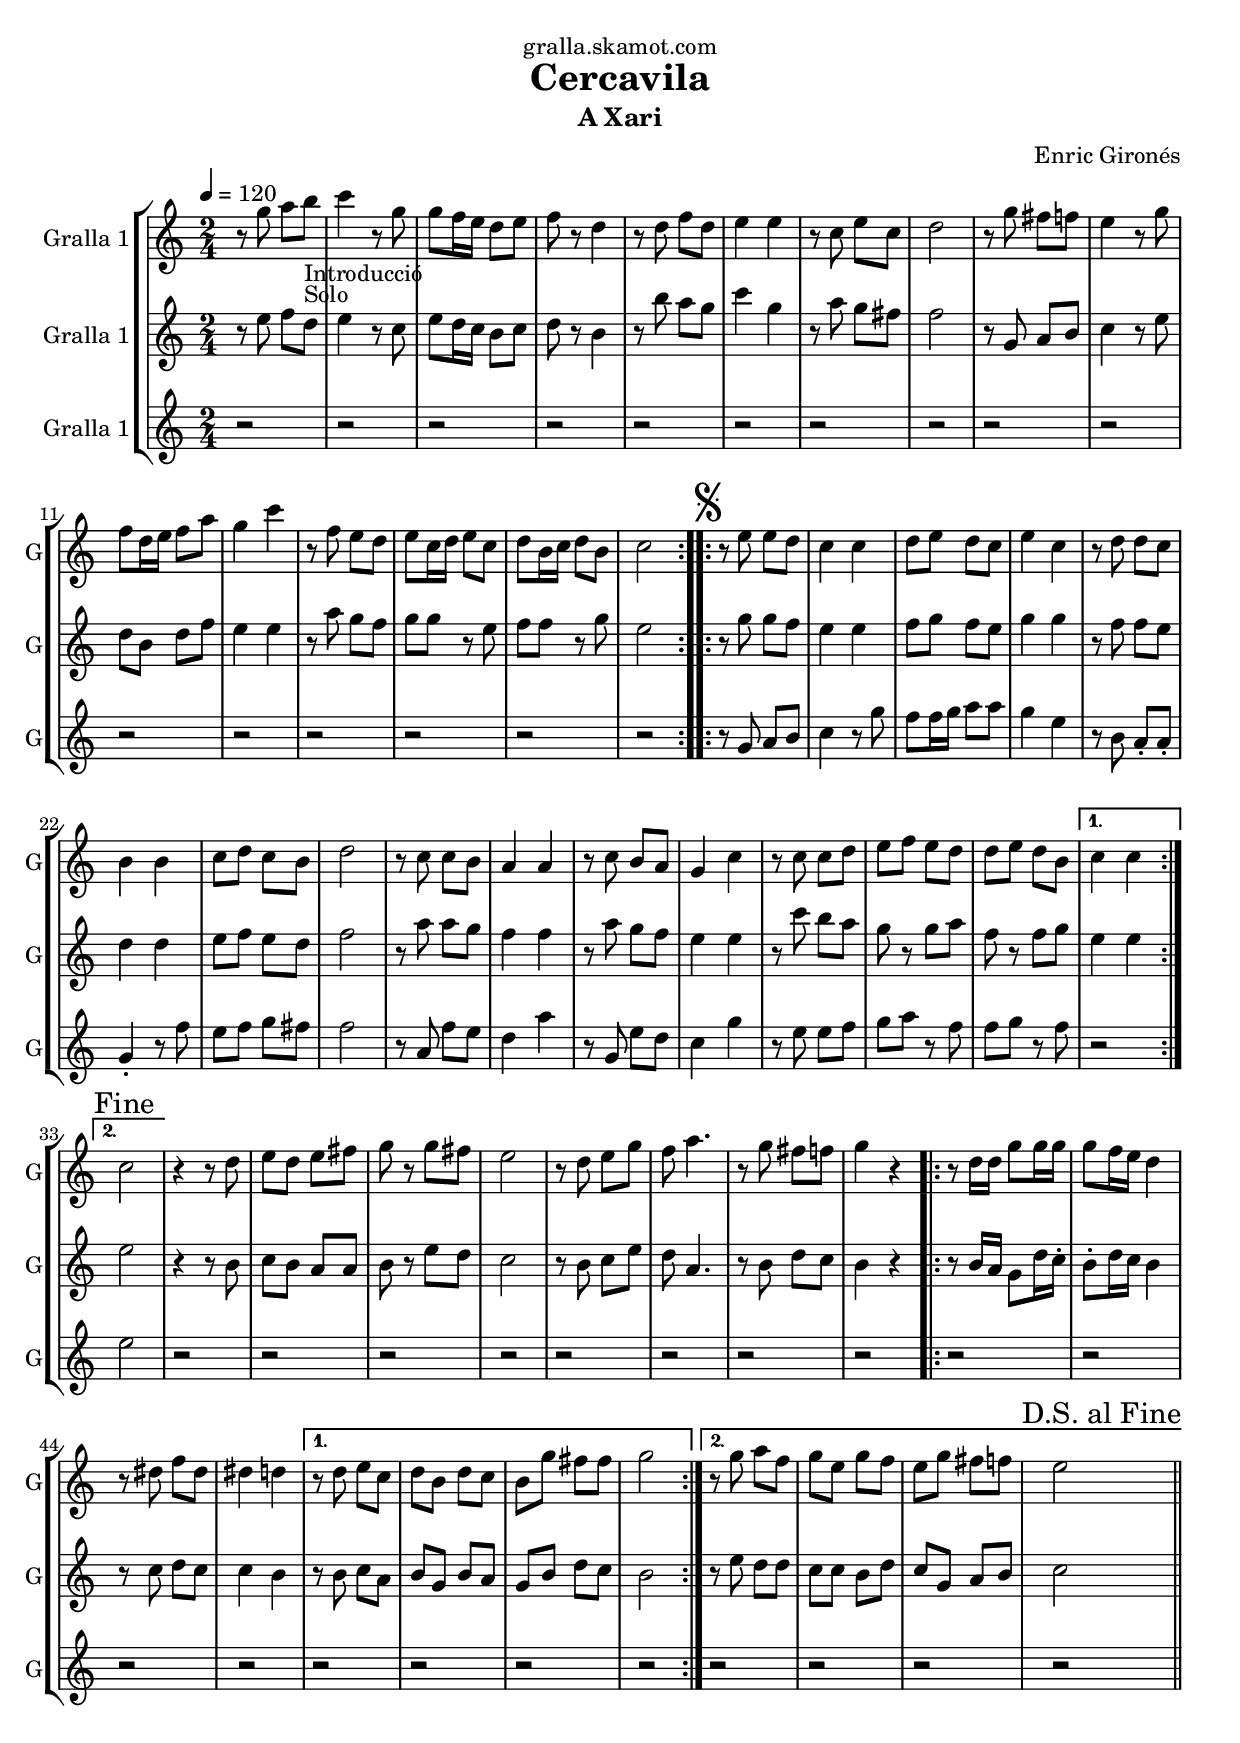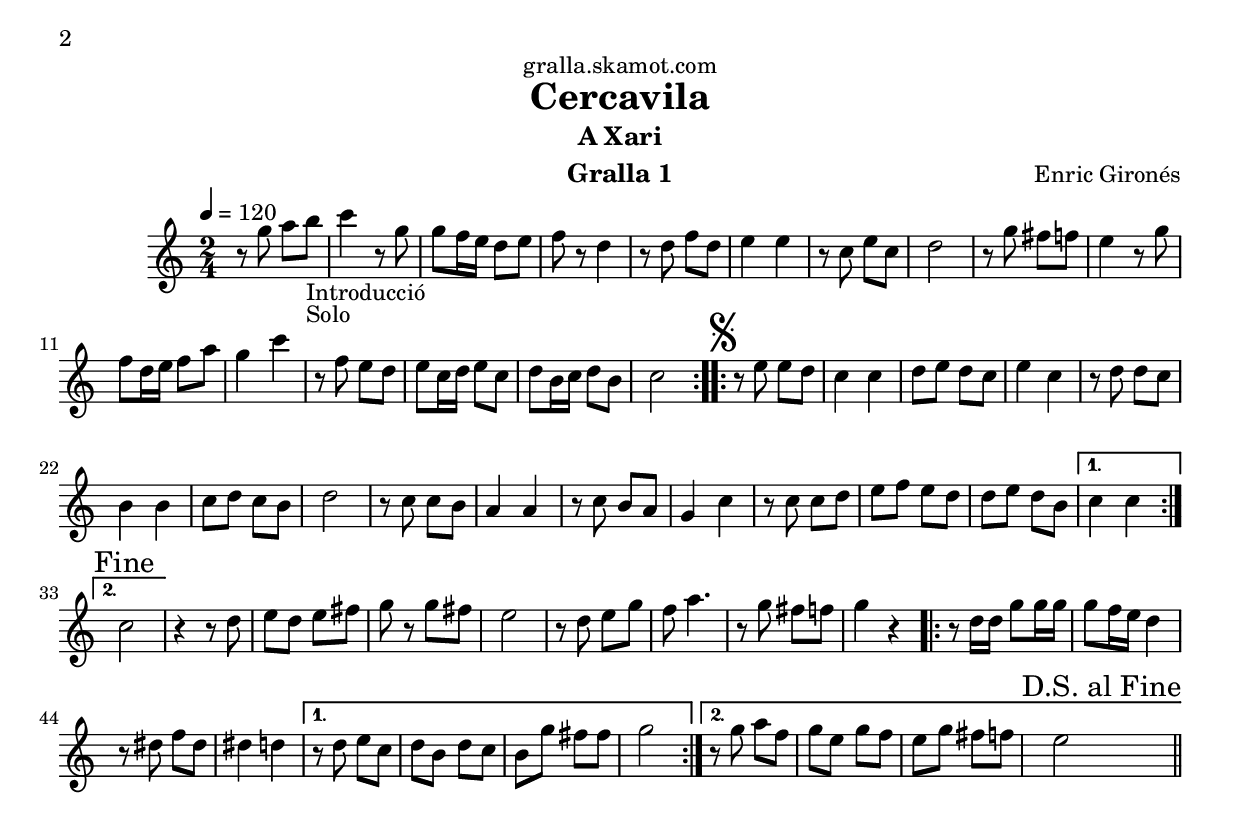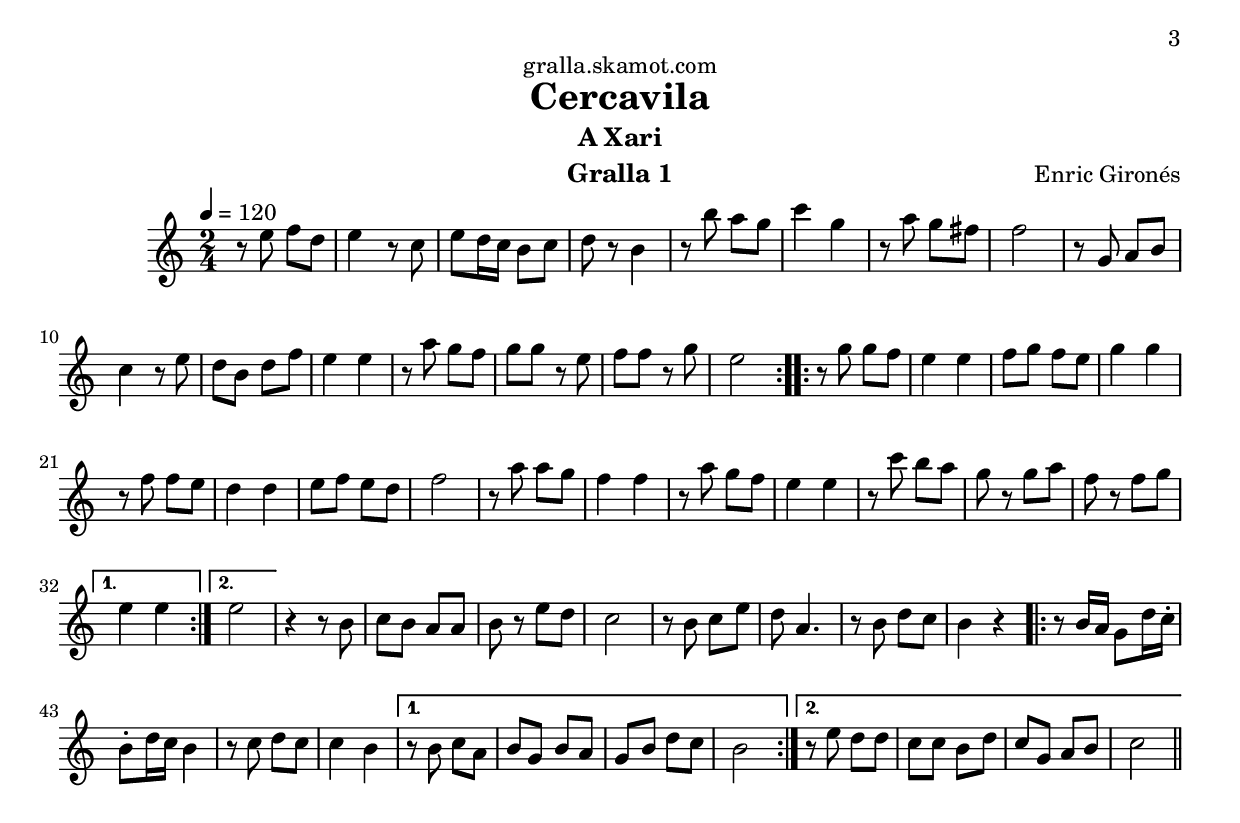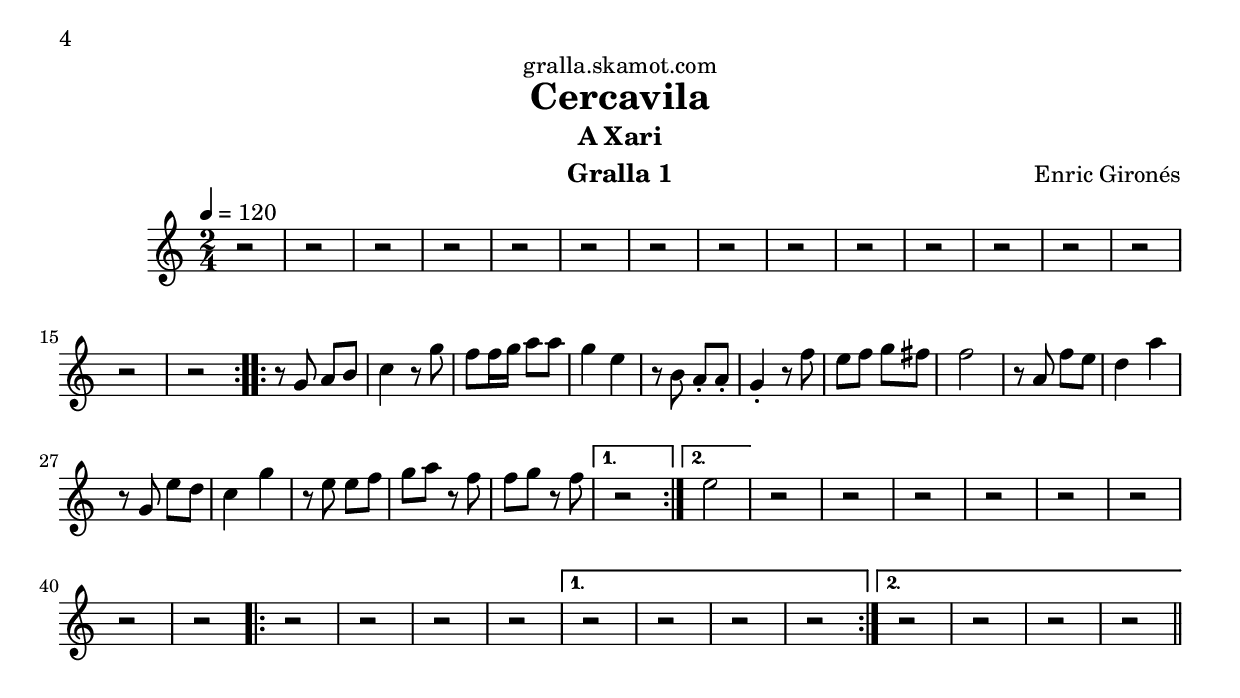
\version "2.16.2"

\header {
  dedication="gralla.skamot.com"
  title="Cercavila"
  subtitle="A Xari"
  subsubtitle=""
  poet=""
  meter=""
  piece=""
  composer="Enric Gironés"
  arranger=""
  opus=""
  instrument=""
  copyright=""
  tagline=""
}

liniaroAa =
\relative g''
{
  \tempo 4=120
  \clef treble
  \key c \major
  \time 2/4
  \repeat volta 2 { r8 g a b _"Introducció" _"Solo"  |
  c4 r8 g  |
  g8 f16 e d8 e  |
  f8 r d4  |
  %05
  r8 d f d  |
  e4 e  |
  r8 c e c  |
  d2  |
  r8 g fis f  |
  %10
  e4 r8 g  |
  f8 d16 e f8 a  |
  g4 c  |
  r8 f, e d  |
  e8 c16 d e8 c  |
  %15
  d8 b16 c d8 b  |
  c2  | }
  \repeat volta 2 { \mark \markup {\musicglyph #"scripts.segno"} r8 e e  d  |
  c4 c  |
  d8 e d c  |
  %20
  e4 c  |
  r8 d d c  |
  b4 b  |
  c8 d c b  |
  d2  |
  %25
  r8 c c b  |
  a4 a  |
  r8 c b a  |
  g4 c  |
  r8 c c d  |
  %30
  e8 f e d  |
  d8 e d b }
  \alternative { { c4 c }
  { \mark "Fine" c2 } }
  r4 r8  d   |
  %35
  e8 d e fis  |
  g8 r g fis  |
  e2  |
  r8 d e g  |
  f8 a4.  |
  %40
  r8 g fis f  |
  g4 r  |
  \repeat volta 2 { r8 d16 d g8 g16 g  |
  g8 f16 e d4  |
  r8 dis f dis  |
  %45
  dis4 d }
  \alternative { { r8 d e c  |
  d8 b d c  |
  b8 g' fis fis  |
  g2 }
  %50
  { r8 g a f  |
  g8 e g f  |
  e8 g fis f  |
  \mark "D.S. al Fine" e2 } } \bar "||"
}

liniaroAb =
\relative e''
{
  \tempo 4=120
  \clef treble
  \key c \major
  \time 2/4
  \repeat volta 2 { r8 e f d  |
  e4 r8 c  |
  e8 d16 c b8 c  |
  d8 r b4  |
  %05
  r8 b' a g  |
  c4 g  |
  r8 a g fis  |
  f2  |
  r8 g, a b  |
  %10
  c4 r8 e  |
  d8 b d f  |
  e4 e  |
  r8 a g f  |
  g8 g r e  |
  %15
  f8 f r g  |
  e2  | }
  \repeat volta 2 { r8 g g f  |
  e4 e  |
  f8 g f e  |
  %20
  g4 g  |
  r8 f f e  |
  d4 d  |
  e8 f e d  |
  f2  |
  %25
  r8 a a g  |
  f4 f  |
  r8 a g f  |
  e4 e  |
  r8 c' b a  |
  %30
  g8 r g a  |
  f8 r f g }
  \alternative { { e4 e }
  { e2 } }
  r4 r8 b  |
  %35
  c8 b a a  |
  b8 r e d  |
  c2  |
  r8 b c e  |
  d8 a4.  |
  %40
  r8 b d c  |
  b4 r  |
  \repeat volta 2 { r8 b16 a g8 d'16 c -.  |
  b8 -. d16 c b4  |
  r8 c d c  |
  %45
  c4 b }
  \alternative { { r8 b c a  |
  b8 g b a  |
  g8 b d c  |
  b2 }
  %50
  { r8 e d d  |
  c8 c b d  |
  c8 g a b  |
  c2 } } \bar "||"
}

liniaroAc =
\relative g'
{
  \tempo 4=120
  \clef treble
  \key c \major
  \time 2/4
  \repeat volta 2 { r2  |
  r2  |
  r2  |
  r2  |
  %05
  r2  |
  r2  |
  r2  |
  r2  |
  r2  |
  %10
  r2  |
  r2  |
  r2  |
  r2  |
  r2  |
  %15
  r2  |
  r2  | }
  \repeat volta 2 { r8 g a b  |
  c4 r8 g'  |
  f8 f16 g a8 a  |
  %20
  g4 e  |
  r8 b a -. a -.  |
  g4 -. r8 f'  |
  e8 f g fis  |
  f2  |
  %25
  r8 a, f' e  |
  d4 a'  |
  r8 g, e' d  |
  c4 g'  |
  r8 e e f  |
  %30
  g8 a r f  |
  f8 g r f }
  \alternative { { r2 }
  { e2 } }
  r2  |
  %35
  r2  |
  r2  |
  r2  |
  r2  |
  r2  |
  %40
  r2  |
  r2  |
  \repeat volta 2 { r2  |
  r2  |
  r2  |
  %45
  r2 }
  \alternative { { r2  |
  r2  |
  r2  |
  r2 }
  %50
  { r2  |
  r2  |
  r2  |
  r2 } } \bar "||"
}

\bookpart {
  \score {
    \new StaffGroup {
      \override Score.RehearsalMark #'self-alignment-X = #LEFT
      <<
        \new Staff \with {instrumentName = #"Gralla 1" shortInstrumentName = #"G"} \liniaroAa
        \new Staff \with {instrumentName = #"Gralla 1" shortInstrumentName = #"G"} \liniaroAb
        \new Staff \with {instrumentName = #"Gralla 1" shortInstrumentName = #"G"} \liniaroAc
      >>
    }
    \layout {}
  }
  \score { \unfoldRepeats
    \new StaffGroup {
      \override Score.RehearsalMark #'self-alignment-X = #LEFT
      <<
        \new Staff \with {instrumentName = #"Gralla 1" shortInstrumentName = #"G"} \liniaroAa
        \new Staff \with {instrumentName = #"Gralla 1" shortInstrumentName = #"G"} \liniaroAb
        \new Staff \with {instrumentName = #"Gralla 1" shortInstrumentName = #"G"} \liniaroAc
      >>
    }
    \midi {
      \set Staff.midiInstrument = "oboe"
      \set DrumStaff.midiInstrument = "drums"
    }
  }
}

\bookpart {
  \header {instrument="Gralla 1"}
  \score {
    \new StaffGroup {
      \override Score.RehearsalMark #'self-alignment-X = #LEFT
      <<
        \new Staff \liniaroAa
      >>
    }
    \layout {}
  }
  \score { \unfoldRepeats
    \new StaffGroup {
      \override Score.RehearsalMark #'self-alignment-X = #LEFT
      <<
        \new Staff \liniaroAa
      >>
    }
    \midi {
      \set Staff.midiInstrument = "oboe"
      \set DrumStaff.midiInstrument = "drums"
    }
  }
}

\bookpart {
  \header {instrument="Gralla 1"}
  \score {
    \new StaffGroup {
      \override Score.RehearsalMark #'self-alignment-X = #LEFT
      <<
        \new Staff \liniaroAb
      >>
    }
    \layout {}
  }
  \score { \unfoldRepeats
    \new StaffGroup {
      \override Score.RehearsalMark #'self-alignment-X = #LEFT
      <<
        \new Staff \liniaroAb
      >>
    }
    \midi {
      \set Staff.midiInstrument = "oboe"
      \set DrumStaff.midiInstrument = "drums"
    }
  }
}

\bookpart {
  \header {instrument="Gralla 1"}
  \score {
    \new StaffGroup {
      \override Score.RehearsalMark #'self-alignment-X = #LEFT
      <<
        \new Staff \liniaroAc
      >>
    }
    \layout {}
  }
  \score { \unfoldRepeats
    \new StaffGroup {
      \override Score.RehearsalMark #'self-alignment-X = #LEFT
      <<
        \new Staff \liniaroAc
      >>
    }
    \midi {
      \set Staff.midiInstrument = "oboe"
      \set DrumStaff.midiInstrument = "drums"
    }
  }
}

